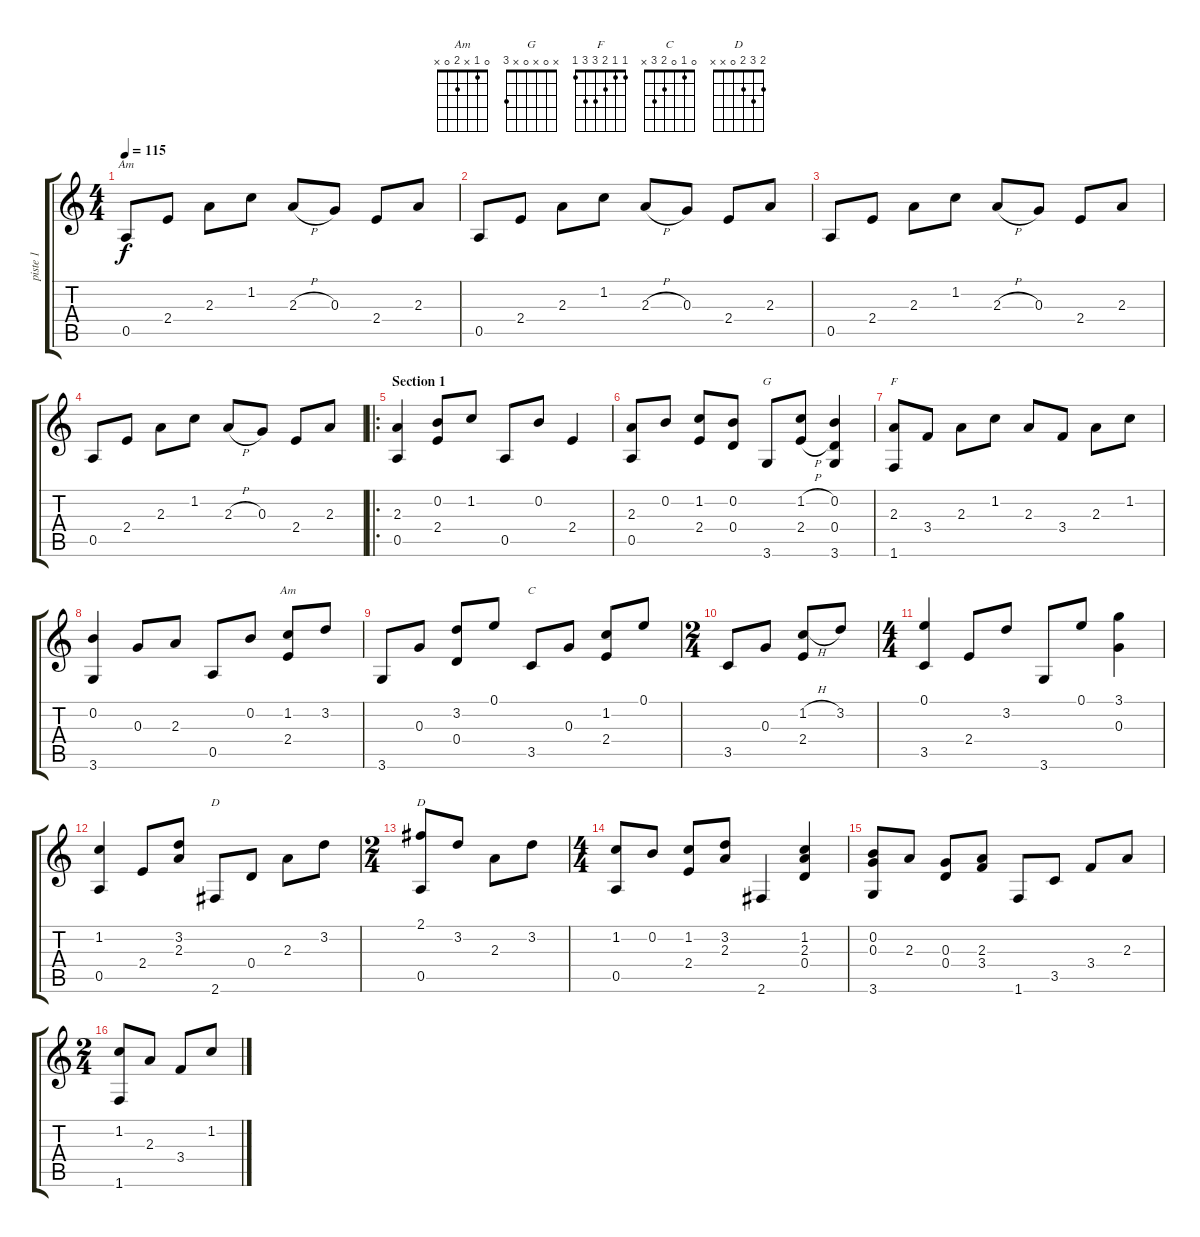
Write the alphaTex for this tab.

\track ("piste 1" "piste 1") {instrument acousticguitarsteel}
\staff {score tabs}
\tuning (E4 B3 G3 D3 A2 E2) {hide}
\chord ("Am" 0 1 2 2 0 x)
\chord ("G" x 0 x 0 x 3)
\chord ("F" 1 1 2 3 3 1)
\chord ("Am" 0 1 x 2 0 x)
\chord ("C" 0 1 0 2 3 x)
\chord ("D" x 3 2 0 x 2)
\chord ("D" 2 3 2 0 x x)
\ts (4 4)
\tempo 115
\clef g2
\ks c
0.5.8{ch "Am" dy f instrument acousticguitarsteel} 2.4.8 2.3.8 1.2.8 2.3{h}.8 0.3.8 2.4.8 2.3.8 |
0.5.8 2.4.8 2.3.8 1.2.8 2.3{h}.8 0.3.8 2.4.8 2.3.8 |
0.5.8 2.4.8 2.3.8 1.2.8 2.3{h}.8 0.3.8 2.4.8 2.3.8 |
0.5.8 2.4.8 2.3.8 1.2.8 2.3{h}.8 0.3.8 2.4.8 2.3.8 |
\ro
\section ("" "Section 1")
(2.3 0.5).4 (0.2 2.4).8 1.2.8 0.5.8 0.2.8 2.4.4 |
(2.3 0.5).8 0.2.8 (1.2 2.4).8 (0.2 0.4).8 3.6.8{ch "G"} (1.2{h} 2.4{h}).8 (0.2 0.4 3.6).4 |
(2.3 1.6).8{ch "F"} 3.4.8 2.3.8 1.2.8 2.3.8 3.4.8 2.3.8 1.2.8 |
(0.2 3.6).4 0.3.8 2.3.8 0.5.8 0.2.8 (1.2 2.4).8{ch "Am"} 3.2.8 |
3.6.8 0.3.8 (3.2 0.4).8 0.1.8 3.5.8{ch "C"} 0.3.8 (1.2 2.4).8 0.1.8 |
\ts (2 4)
3.5.8 0.3.8 (1.2{h} 2.4).8 3.2.8 |
\ts (4 4)
(0.1 3.5).4 2.4.8 3.2.8 3.6.8 0.1.8 (3.1 0.3).4 |
(1.2 0.5).4 2.4.8 (3.2 2.3).8 2.6.8{ch "D"} 0.4.8 2.3.8 3.2.8 |
\ts (2 4)
(2.1 0.5).8{ch "D"} 3.2.8 2.3.8 3.2.8 |
\ts (4 4)
(1.2 0.5).8 0.2.8 (1.2 2.4).8 (3.2 2.3).8 2.6.4 (1.2 2.3 0.4).4 |
(0.2 0.3 3.6).8 2.3.8 (0.3 0.4).8 (2.3 3.4).8 1.6.8 3.5.8 3.4.8 2.3.8 |
\ts (2 4)
(1.2 1.6).8 2.3.8 3.4.8 1.2.8
